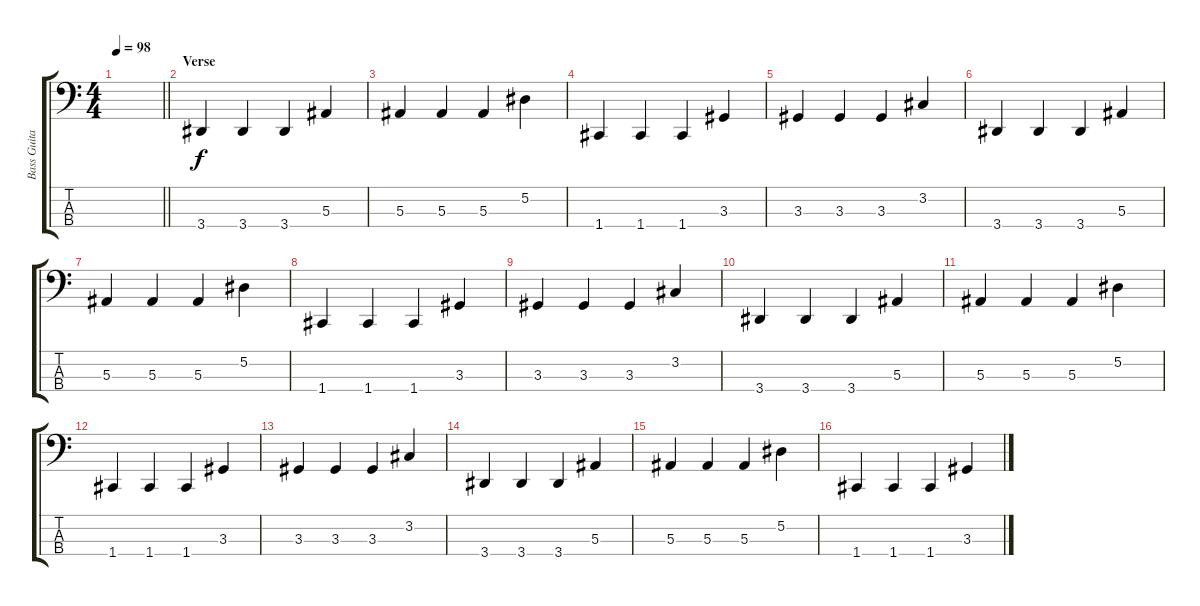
\track ("Bass Guitar" "Bass Guita") {instrument electricbassfinger}
\staff {score tabs}
\tuning (Eb2 Bb1 F1 C1) {hide}
\ts (4 4)
\tempo 98
\clef f4
\barLineRight lightlight
\ks c
|
\section ("" "Verse")
3.4.4 3.4.4 3.4.4 5.3.4 |
5.3.4 5.3.4 5.3.4 5.2.4 |
1.4.4 1.4.4 1.4.4 3.3.4 |
3.3.4 3.3.4 3.3.4 3.2.4 |
3.4.4 3.4.4 3.4.4 5.3.4 |
5.3.4 5.3.4 5.3.4 5.2.4 |
1.4.4 1.4.4 1.4.4 3.3.4 |
3.3.4 3.3.4 3.3.4 3.2.4 |
3.4.4 3.4.4 3.4.4 5.3.4 |
5.3.4 5.3.4 5.3.4 5.2.4 |
1.4.4 1.4.4 1.4.4 3.3.4 |
3.3.4 3.3.4 3.3.4 3.2.4 |
3.4.4 3.4.4 3.4.4 5.3.4 |
5.3.4 5.3.4 5.3.4 5.2.4 |
1.4.4 1.4.4 1.4.4 3.3.4
